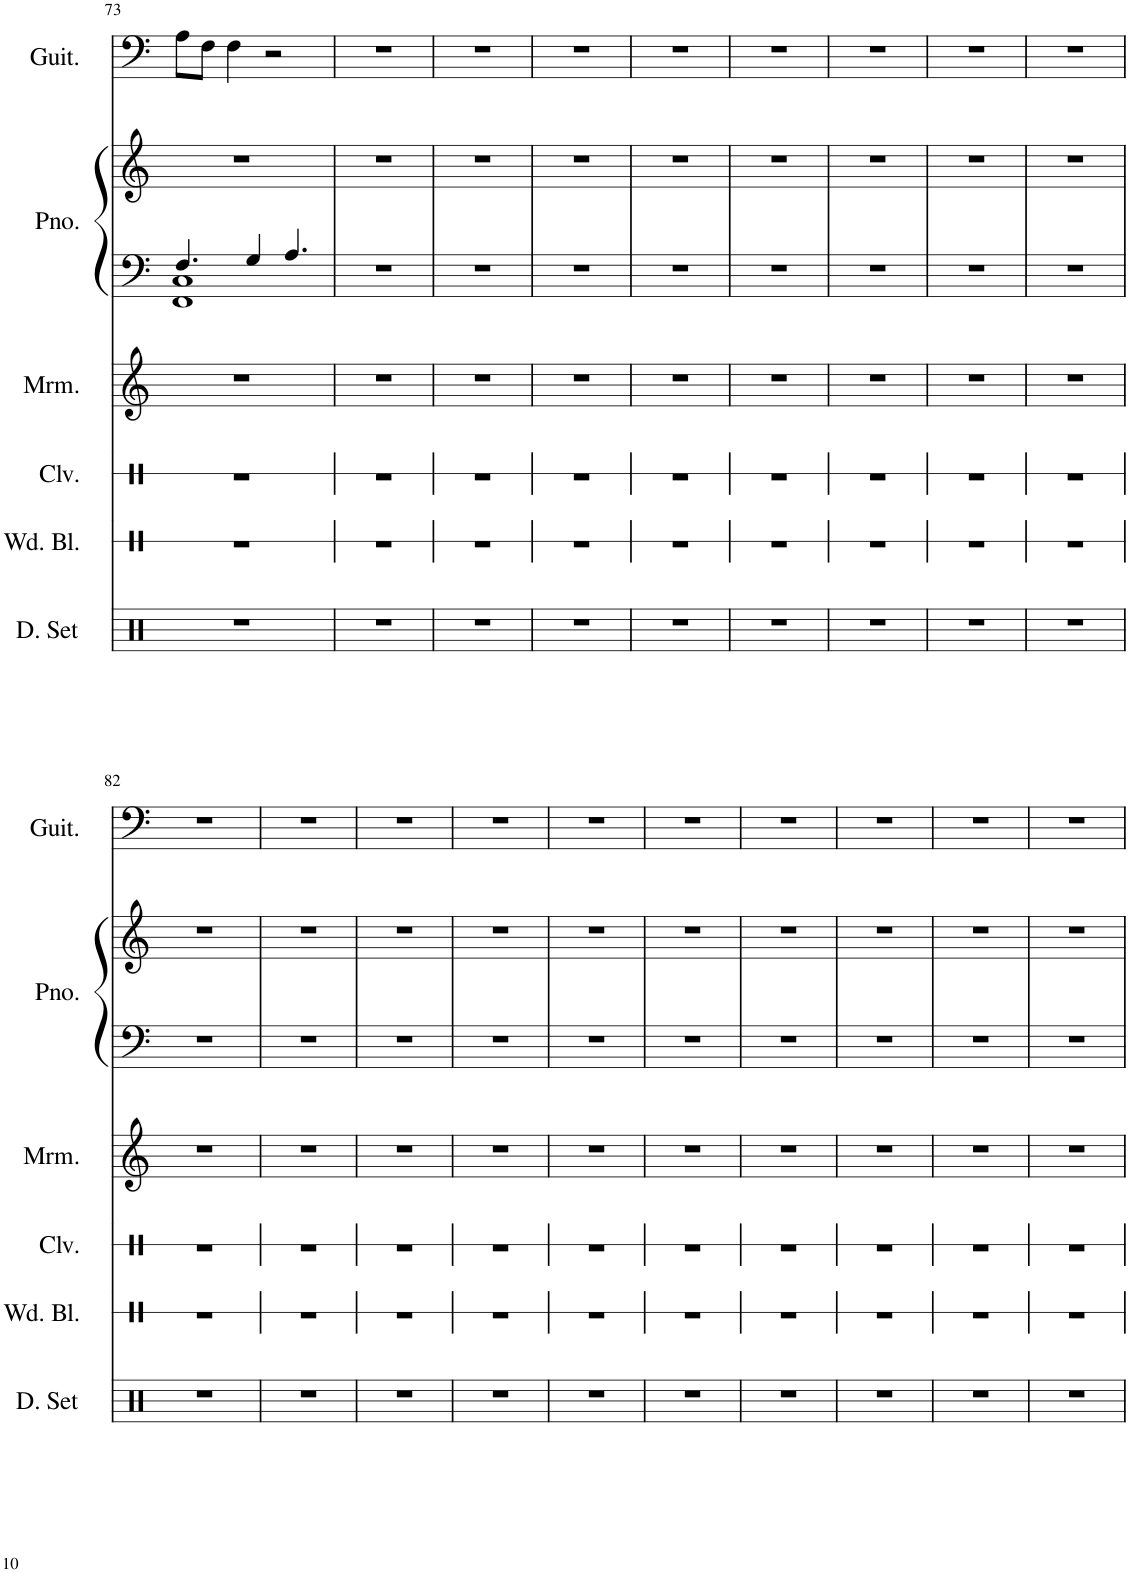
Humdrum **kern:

**kern	**kern	**kern	**kern	**kern	**kern	**kern
*part6	*part5	*part4	*part3	*part2	*part2	*part1
*staff7	*staff6	*staff5	*staff4	*staff3	*staff2	*staff1
*I"Drumset	*I"Wood Blocks	*I"Claves	*I"Marimba	*I"Piano	*	*I"Acoustic Guitar
*I'D. Set	*I'Wd. Bl.	*I'Clv.	*I'Mrm.	*I'Pno.	*	*I'Guit.
!!LO:PB:g=z
*clefX	*clefX	*clefX	*clefG2	*clefF4	*clefG2	*clefF4
*k[]	*k[]	*k[]	*k[]	*k[]	*k[]	*k[]
*M4/4	*M4/4	*M4/4	*M4/4	*M4/4	*M4/4	*M4/4
=73	=73	=73	=73	=73	=73	=73
*	*	*	*	*^	*	*
1r	1r	1r	1r	4.F/	1FF 1C	1r	8A\L
.	.	.	.	.	.	.	8F\J
.	.	.	.	.	.	.	4F\
.	.	.	.	4G/	.	.	.
.	.	.	.	.	.	.	2r
.	.	.	.	4.A/	.	.	.
*	*	*	*	*v	*v	*	*
=74	=74	=74	=74	=74	=74	=74
1r	1r	1r	1r	1r	1r	1r
=75	=75	=75	=75	=75	=75	=75
1r	1r	1r	1r	1r	1r	1r
=76	=76	=76	=76	=76	=76	=76
1r	1r	1r	1r	1r	1r	1r
=77	=77	=77	=77	=77	=77	=77
1r	1r	1r	1r	1r	1r	1r
=78	=78	=78	=78	=78	=78	=78
1r	1r	1r	1r	1r	1r	1r
=79	=79	=79	=79	=79	=79	=79
1r	1r	1r	1r	1r	1r	1r
=80	=80	=80	=80	=80	=80	=80
1r	1r	1r	1r	1r	1r	1r
=81	=81	=81	=81	=81	=81	=81
1r	1r	1r	1r	1r	1r	1r
!!LO:LB:g=z
=82	=82	=82	=82	=82	=82	=82
1r	1r	1r	1r	1r	1r	1r
=83	=83	=83	=83	=83	=83	=83
1r	1r	1r	1r	1r	1r	1r
=84	=84	=84	=84	=84	=84	=84
1r	1r	1r	1r	1r	1r	1r
=85	=85	=85	=85	=85	=85	=85
1r	1r	1r	1r	1r	1r	1r
=86	=86	=86	=86	=86	=86	=86
1r	1r	1r	1r	1r	1r	1r
=87	=87	=87	=87	=87	=87	=87
1r	1r	1r	1r	1r	1r	1r
=88	=88	=88	=88	=88	=88	=88
1r	1r	1r	1r	1r	1r	1r
=89	=89	=89	=89	=89	=89	=89
1r	1r	1r	1r	1r	1r	1r
=90	=90	=90	=90	=90	=90	=90
1r	1r	1r	1r	1r	1r	1r
=91	=91	=91	=91	=91	=91	=91
1r	1r	1r	1r	1r	1r	1r
=	=	=	=	=	=	=
*-	*-	*-	*-	*-	*-	*-
